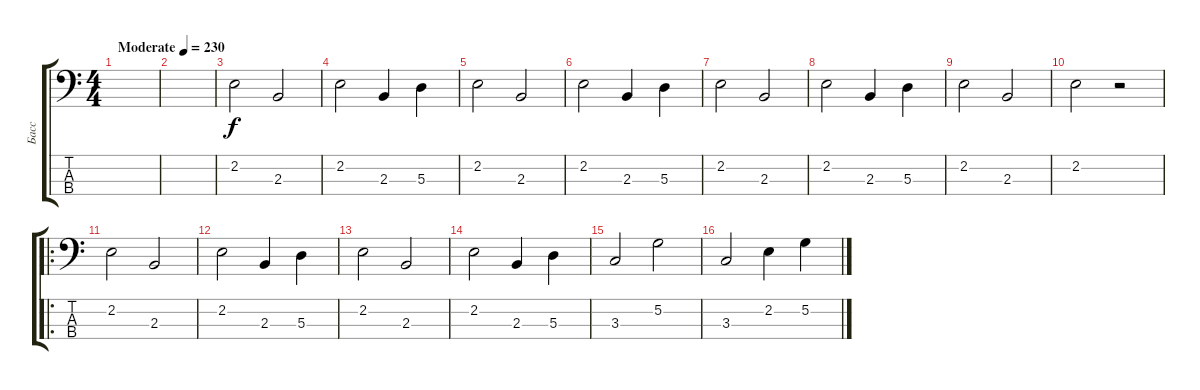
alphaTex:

\track ("Басс" "Басс") {instrument acousticbass}
\staff {score tabs}
\tuning (G2 D2 A1 E1) {hide}
\ts (4 4)
\tempo (230 "Moderate")
\clef f4
\ks c
|
|
2.2.2 2.3.2 |
2.2.2 2.3.4 5.3.4 |
2.2.2 2.3.2 |
2.2.2 2.3.4 5.3.4 |
2.2.2 2.3.2 |
2.2.2 2.3.4 5.3.4 |
2.2.2 2.3.2 |
2.2.2 r.2 |
\ro
2.2.2 2.3.2 |
2.2.2 2.3.4 5.3.4 |
2.2.2 2.3.2 |
2.2.2 2.3.4 5.3.4 |
3.3.2 5.2.2 |
3.3.2 2.2.4 5.2.4
